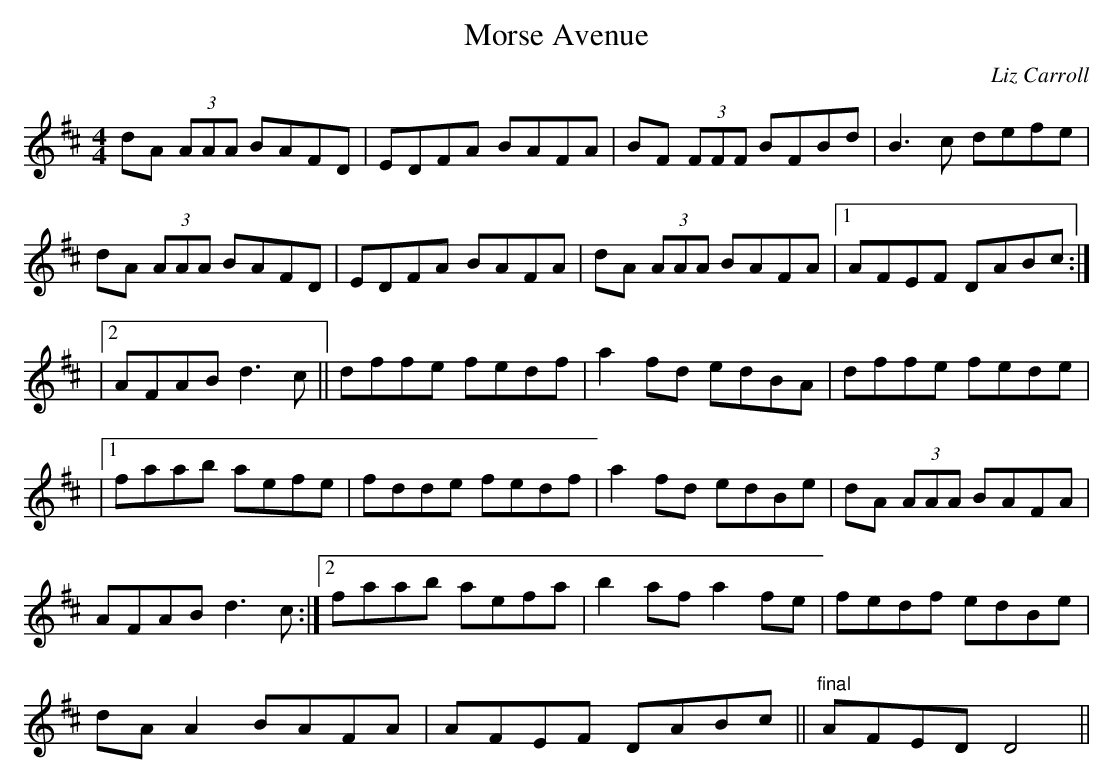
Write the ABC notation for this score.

X:1
T: Morse Avenue
C: Liz Carroll
M: 4/4
L: 1/8
K: D
dA (3AAA BAFD | EDFA BAFA | BF (3FFF BFBd | B3 c defe |
dA (3AAA BAFD | EDFA BAFA | dA (3AAA BAFA |1 AFEF DABc :|
|2 AFAB d3 c || dffe fedf | a2 fd edBA | dffe fede |
|1 faab aefe | fdde fedf | a2 fd edBe | dA (3AAA BAFA |
AFAB d3 c :|2 faab aefa | b2 af a2 fe | fedf edBe |
dA A2 BAFA | AFEF DABc || "final" AFED D4 ||
